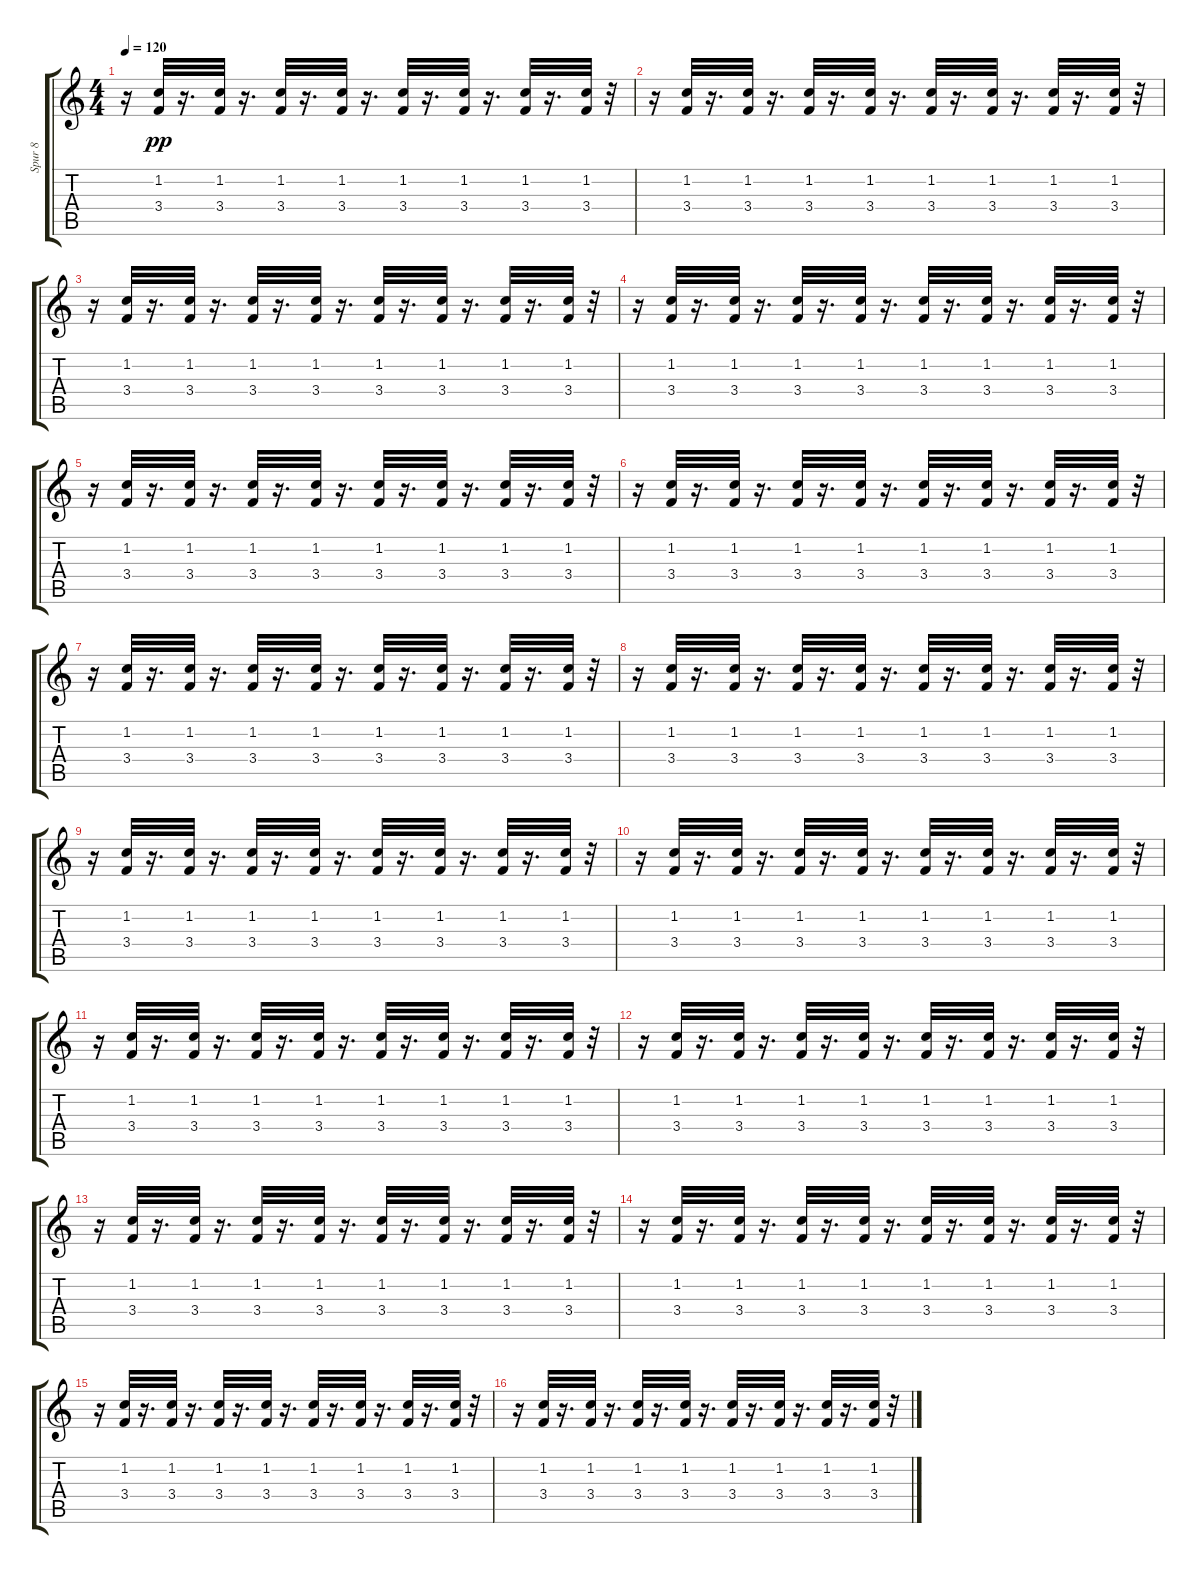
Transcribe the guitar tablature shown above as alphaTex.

\track ("Spur 8" "Spur 8") {instrument synthbass1}
\staff {score tabs}
\tuning (E4 B3 G3 D3 A2 E2) {hide}
\ts (4 4)
\tempo 120
\clef g2
\ks c
r.16{dy pp} (1.2 3.4).32 r.16{d} (1.2 3.4).32 r.16{d} (1.2 3.4).32 r.16{d} (1.2 3.4).32 r.16{d} (1.2 3.4).32 r.16{d} (1.2 3.4).32 r.16{d} (1.2 3.4).32 r.16{d} (1.2 3.4).32 r.32 |
r.16 (1.2 3.4).32 r.16{d} (1.2 3.4).32 r.16{d} (1.2 3.4).32 r.16{d} (1.2 3.4).32 r.16{d} (1.2 3.4).32 r.16{d} (1.2 3.4).32 r.16{d} (1.2 3.4).32 r.16{d} (1.2 3.4).32 r.32 |
r.16 (1.2 3.4).32 r.16{d} (1.2 3.4).32 r.16{d} (1.2 3.4).32 r.16{d} (1.2 3.4).32 r.16{d} (1.2 3.4).32 r.16{d} (1.2 3.4).32 r.16{d} (1.2 3.4).32 r.16{d} (1.2 3.4).32 r.32 |
r.16 (1.2 3.4).32 r.16{d} (1.2 3.4).32 r.16{d} (1.2 3.4).32 r.16{d} (1.2 3.4).32 r.16{d} (1.2 3.4).32 r.16{d} (1.2 3.4).32 r.16{d} (1.2 3.4).32 r.16{d} (1.2 3.4).32 r.32 |
r.16 (1.2 3.4).32 r.16{d} (1.2 3.4).32 r.16{d} (1.2 3.4).32 r.16{d} (1.2 3.4).32 r.16{d} (1.2 3.4).32 r.16{d} (1.2 3.4).32 r.16{d} (1.2 3.4).32 r.16{d} (1.2 3.4).32 r.32 |
r.16 (1.2 3.4).32 r.16{d} (1.2 3.4).32 r.16{d} (1.2 3.4).32 r.16{d} (1.2 3.4).32 r.16{d} (1.2 3.4).32 r.16{d} (1.2 3.4).32 r.16{d} (1.2 3.4).32 r.16{d} (1.2 3.4).32 r.32 |
r.16 (1.2 3.4).32 r.16{d} (1.2 3.4).32 r.16{d} (1.2 3.4).32 r.16{d} (1.2 3.4).32 r.16{d} (1.2 3.4).32 r.16{d} (1.2 3.4).32 r.16{d} (1.2 3.4).32 r.16{d} (1.2 3.4).32 r.32 |
r.16 (1.2 3.4).32 r.16{d} (1.2 3.4).32 r.16{d} (1.2 3.4).32 r.16{d} (1.2 3.4).32 r.16{d} (1.2 3.4).32 r.16{d} (1.2 3.4).32 r.16{d} (1.2 3.4).32 r.16{d} (1.2 3.4).32 r.32 |
r.16 (1.2 3.4).32 r.16{d} (1.2 3.4).32 r.16{d} (1.2 3.4).32 r.16{d} (1.2 3.4).32 r.16{d} (1.2 3.4).32 r.16{d} (1.2 3.4).32 r.16{d} (1.2 3.4).32 r.16{d} (1.2 3.4).32 r.32 |
r.16 (1.2 3.4).32 r.16{d} (1.2 3.4).32 r.16{d} (1.2 3.4).32 r.16{d} (1.2 3.4).32 r.16{d} (1.2 3.4).32 r.16{d} (1.2 3.4).32 r.16{d} (1.2 3.4).32 r.16{d} (1.2 3.4).32 r.32 |
r.16 (1.2 3.4).32 r.16{d} (1.2 3.4).32 r.16{d} (1.2 3.4).32 r.16{d} (1.2 3.4).32 r.16{d} (1.2 3.4).32 r.16{d} (1.2 3.4).32 r.16{d} (1.2 3.4).32 r.16{d} (1.2 3.4).32 r.32 |
r.16 (1.2 3.4).32 r.16{d} (1.2 3.4).32 r.16{d} (1.2 3.4).32 r.16{d} (1.2 3.4).32 r.16{d} (1.2 3.4).32 r.16{d} (1.2 3.4).32 r.16{d} (1.2 3.4).32 r.16{d} (1.2 3.4).32 r.32 |
r.16 (1.2 3.4).32 r.16{d} (1.2 3.4).32 r.16{d} (1.2 3.4).32 r.16{d} (1.2 3.4).32 r.16{d} (1.2 3.4).32 r.16{d} (1.2 3.4).32 r.16{d} (1.2 3.4).32 r.16{d} (1.2 3.4).32 r.32 |
r.16 (1.2 3.4).32 r.16{d} (1.2 3.4).32 r.16{d} (1.2 3.4).32 r.16{d} (1.2 3.4).32 r.16{d} (1.2 3.4).32 r.16{d} (1.2 3.4).32 r.16{d} (1.2 3.4).32 r.16{d} (1.2 3.4).32 r.32 |
r.16 (1.2 3.4).32 r.16{d} (1.2 3.4).32 r.16{d} (1.2 3.4).32 r.16{d} (1.2 3.4).32 r.16{d} (1.2 3.4).32 r.16{d} (1.2 3.4).32 r.16{d} (1.2 3.4).32 r.16{d} (1.2 3.4).32 r.32 |
r.16 (1.2 3.4).32 r.16{d} (1.2 3.4).32 r.16{d} (1.2 3.4).32 r.16{d} (1.2 3.4).32 r.16{d} (1.2 3.4).32 r.16{d} (1.2 3.4).32 r.16{d} (1.2 3.4).32 r.16{d} (1.2 3.4).32 r.32
